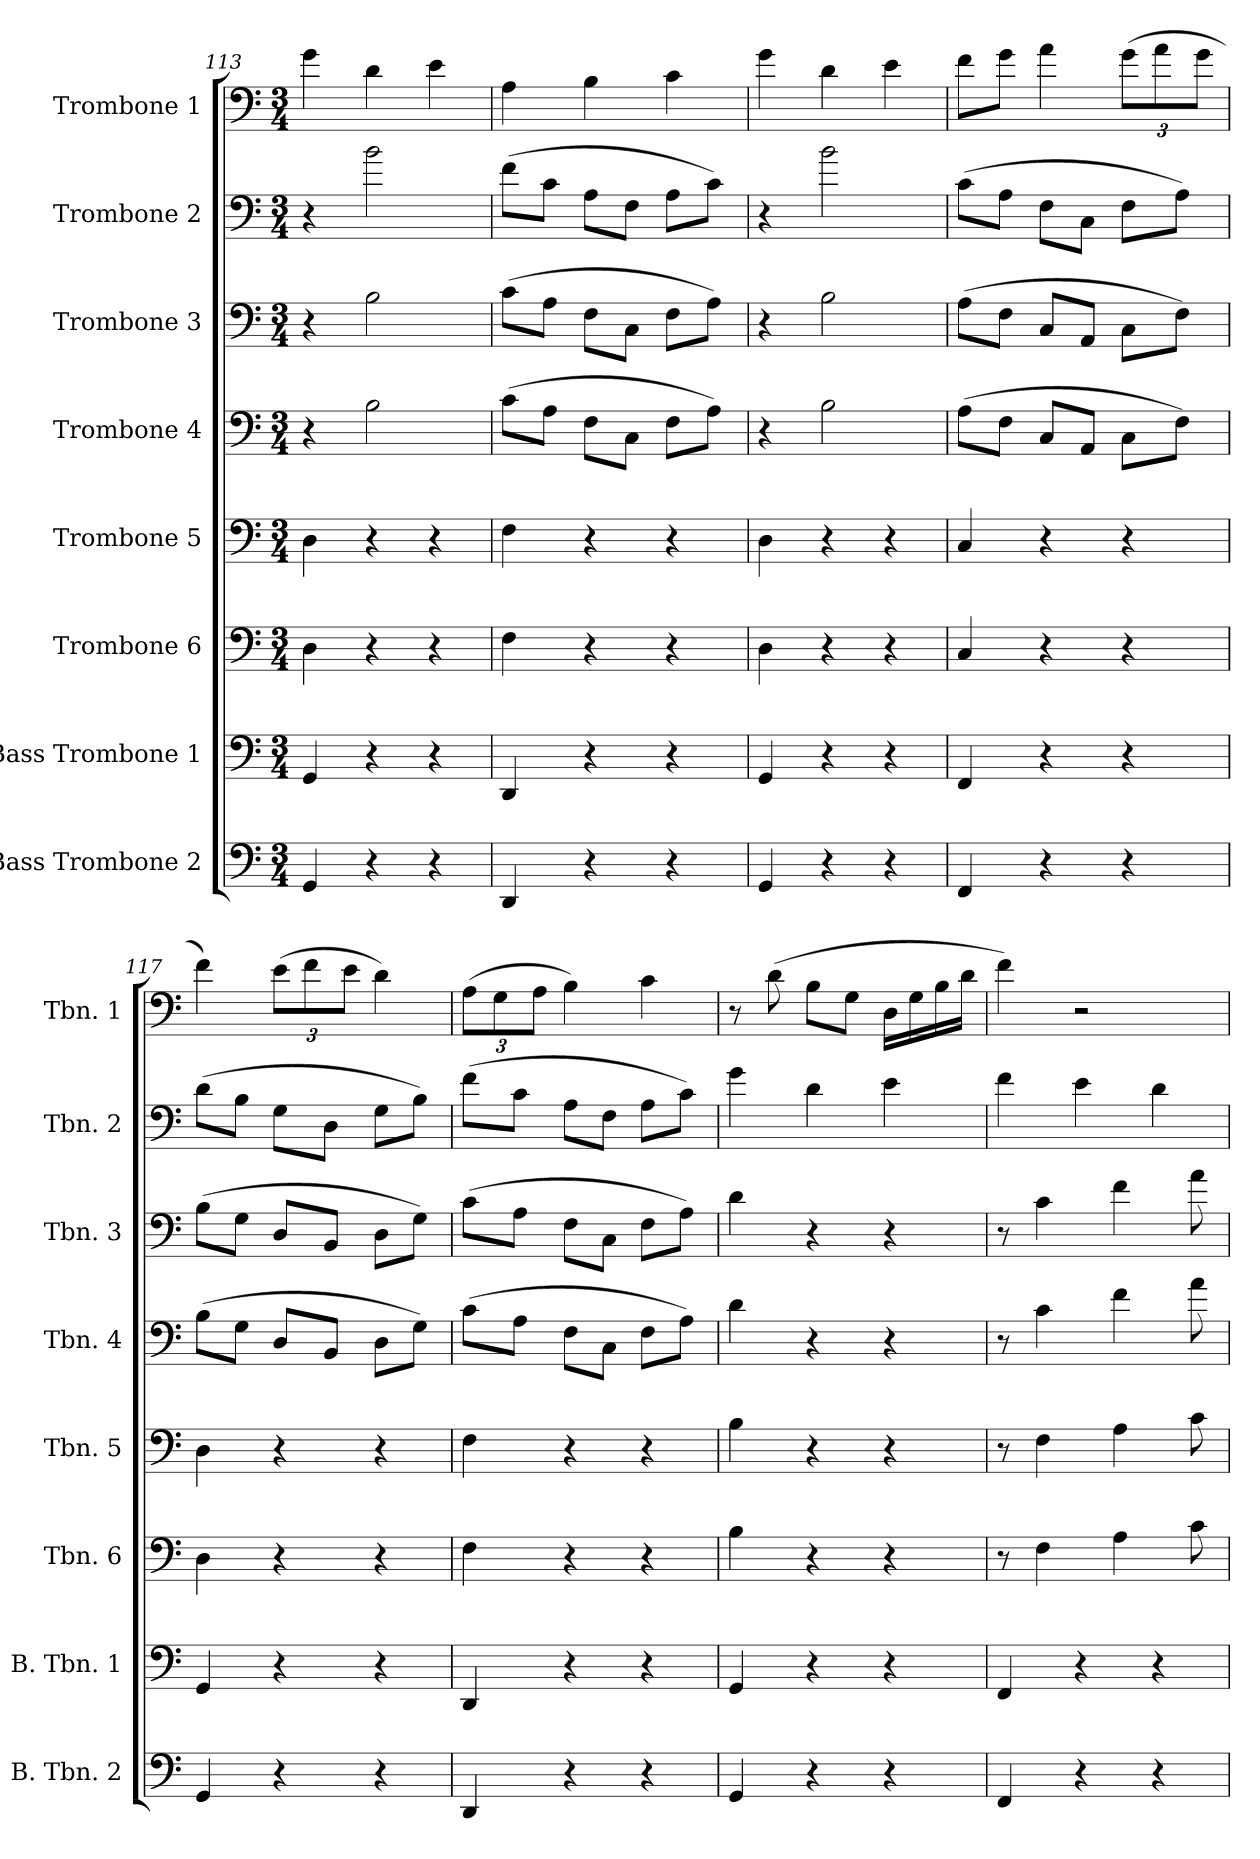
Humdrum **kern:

**kern	**kern	**kern	**kern	**kern	**kern	**kern	**kern
*part8	*part7	*part6	*part5	*part4	*part3	*part2	*part1
*staff8	*staff7	*staff6	*staff5	*staff4	*staff3	*staff2	*staff1
*I"Bass Trombone 2	*I"Bass Trombone 1	*I"Trombone 6	*I"Trombone 5	*I"Trombone 4	*I"Trombone 3	*I"Trombone 2	*I"Trombone 1
*I'B. Tbn. 2	*I'B. Tbn. 1	*I'Tbn. 6	*I'Tbn. 5	*I'Tbn. 4	*I'Tbn. 3	*I'Tbn. 2	*I'Tbn. 1
*clefF4	*clefF4	*clefF4	*clefF4	*clefF4	*clefF4	*clefF4	*clefF4
*k[]	*k[]	*k[]	*k[]	*k[]	*k[]	*k[]	*k[]
*M3/4	*M3/4	*M3/4	*M3/4	*M3/4	*M3/4	*M3/4	*M3/4
=113	=113	=113	=113	=113	=113	=113	=113
4GG/	4GG/	4D\	4D\	4r	4r	4r	4g\
4r	4r	4r	4r	2B\	2B\	2b\	4d\
4r	4r	4r	4r	.	.	.	4e\
=114	=114	=114	=114	=114	=114	=114	=114
4DD/	4DD/	4F\	4F\	(8c\L	(8c\L	(8f\L	4A\
.	.	.	.	8A\J	8A\J	8c\J	.
4r	4r	4r	4r	8F\L	8F\L	8A\L	4B\
.	.	.	.	8C\J	8C\J	8F\J	.
4r	4r	4r	4r	8F\L	8F\L	8A\L	4c\
.	.	.	.	8A\J)	8A\J)	8c\J)	.
!!LO:PB:g=z
=115	=115	=115	=115	=115	=115	=115	=115
4GG/	4GG/	4D\	4D\	4r	4r	4r	4g\
4r	4r	4r	4r	2B\	2B\	2b\	4d\
4r	4r	4r	4r	.	.	.	4e\
=116	=116	=116	=116	=116	=116	=116	=116
4FF/	4FF/	4C/	4C/	(8A\L	(8A\L	(8c\L	8f\L
.	.	.	.	8F\J	8F\J	8A\J	8g\J
4r	4r	4r	4r	8C/L	8C/L	8F\L	4a\
.	.	.	.	8AA/J	8AA/J	8C\J	.
*	*	*	*	*	*	*	*Xbrackettup
4r	4r	4r	4r	8C\L	8C\L	8F\L	(12g\L
.	.	.	.	.	.	.	12a\
.	.	.	.	8F\J)	8F\J)	8A\J)	.
.	.	.	.	.	.	.	12g\J
=117	=117	=117	=117	=117	=117	=117	=117
4GG/	4GG/	4D\	4D\	(8B\L	(8B\L	(8d\L	4f\)
.	.	.	.	8G\J	8G\J	8B\J	.
4r	4r	4r	4r	8D/L	8D/L	8G\L	(12e\L
.	.	.	.	.	.	.	12f\
.	.	.	.	8BB/J	8BB/J	8D\J	.
.	.	.	.	.	.	.	12e\J
4r	4r	4r	4r	8D\L	8D\L	8G\L	4d\)
.	.	.	.	8G\J)	8G\J)	8B\J)	.
=118	=118	=118	=118	=118	=118	=118	=118
4DD/	4DD/	4F\	4F\	(8c\L	(8c\L	(8f\L	(12A\L
.	.	.	.	.	.	.	12G\
.	.	.	.	8A\J	8A\J	8c\J	.
.	.	.	.	.	.	.	12A\J
4r	4r	4r	4r	8F\L	8F\L	8A\L	4B\)
.	.	.	.	8C\J	8C\J	8F\J	.
4r	4r	4r	4r	8F\L	8F\L	8A\L	4c\
.	.	.	.	8A\J)	8A\J)	8c\J)	.
=119	=119	=119	=119	=119	=119	=119	=119
4GG/	4GG/	4B\	4B\	4d\	4d\	4g\	8r
.	.	.	.	.	.	.	(8d\
4r	4r	4r	4r	4r	4r	4d\	8B\L
.	.	.	.	.	.	.	8G\J
4r	4r	4r	4r	4r	4r	4e\	16D\LL
.	.	.	.	.	.	.	16G\
.	.	.	.	.	.	.	16B\
.	.	.	.	.	.	.	16d\JJ
=120	=120	=120	=120	=120	=120	=120	=120
4FF/	4FF/	8r	8r	8r	8r	4f\	4f\)
.	.	4F\	4F\	4c\	4c\	.	.
4r	4r	.	.	.	.	4e\	2r
.	.	4A\	4A\	4f\	4f\	.	.
4r	4r	.	.	.	.	4d\	.
.	.	8c\	8c\	8a\	8a\	.	.
=	=	=	=	=	=	=	=
*-	*-	*-	*-	*-	*-	*-	*-
